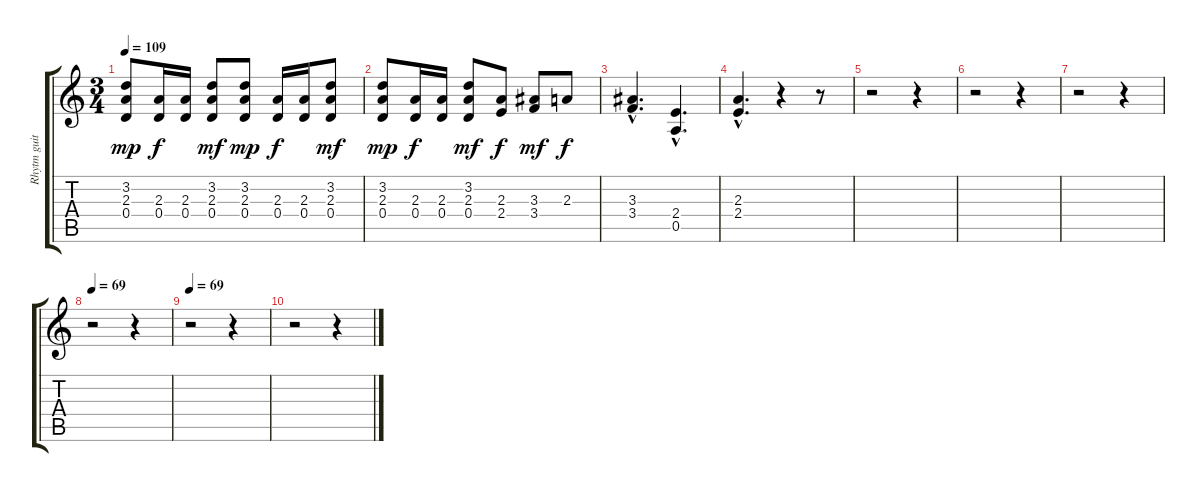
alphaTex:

\track ("Rhytm guitar" "Rhytm guit") {instrument overdrivenguitar}
\staff {score tabs}
\tuning (E4 B3 G3 D3 A2 E2) {hide}
\ts (3 4)
\tempo 109
\clef g2
\ks c
(3.2 2.3 0.4).8{dy mp} (2.3 0.4).16{dy f} (2.3 0.4).16 (3.2 2.3 0.4).8{dy mf} (3.2 2.3 0.4).8{dy mp} (2.3 0.4).16{dy f} (2.3 0.4).16 (3.2 2.3 0.4).8{dy mf} |
(3.2 2.3 0.4).8{dy mp} (2.3 0.4).16{dy f} (2.3 0.4).16 (3.2 2.3 0.4).8{dy mf} (2.3 2.4).8{dy f} (3.3 3.4).8{dy mf} 2.3.8{dy f} |
(3.3{hac} 3.4{hac}).4{d} (2.4{hac} 0.5{hac}).4{d} |
(2.3{hac} 2.4{hac}).4{d} r.4 r.8 |
r.2 r.4 |
r.2 r.4 |
r.2 r.4 |
\tempo 69
r.2 r.4 |
\tempo 69
r.2 r.4 |
r.2 r.4
